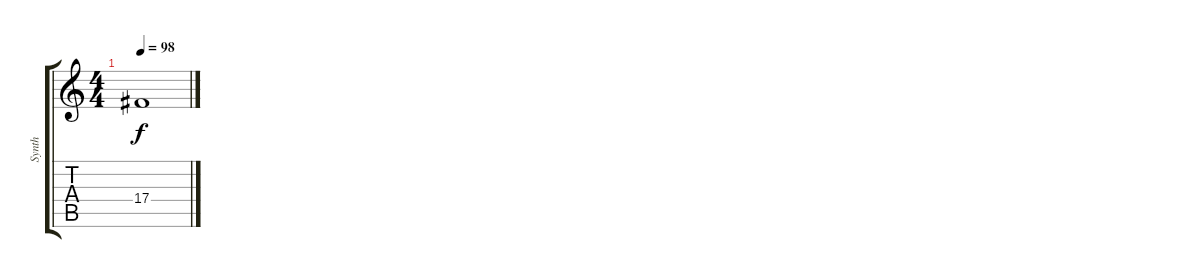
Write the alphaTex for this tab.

\track ("Synth" "Synth") {instrument lead2sawtooth}
\staff {score tabs}
\tuning (Eb4 Bb3 Gb3 Db3 Ab2 Eb2) {hide}
\ts (4 4)
\tempo 98
\clef g2
\ks c
17.4.1{dy f}
